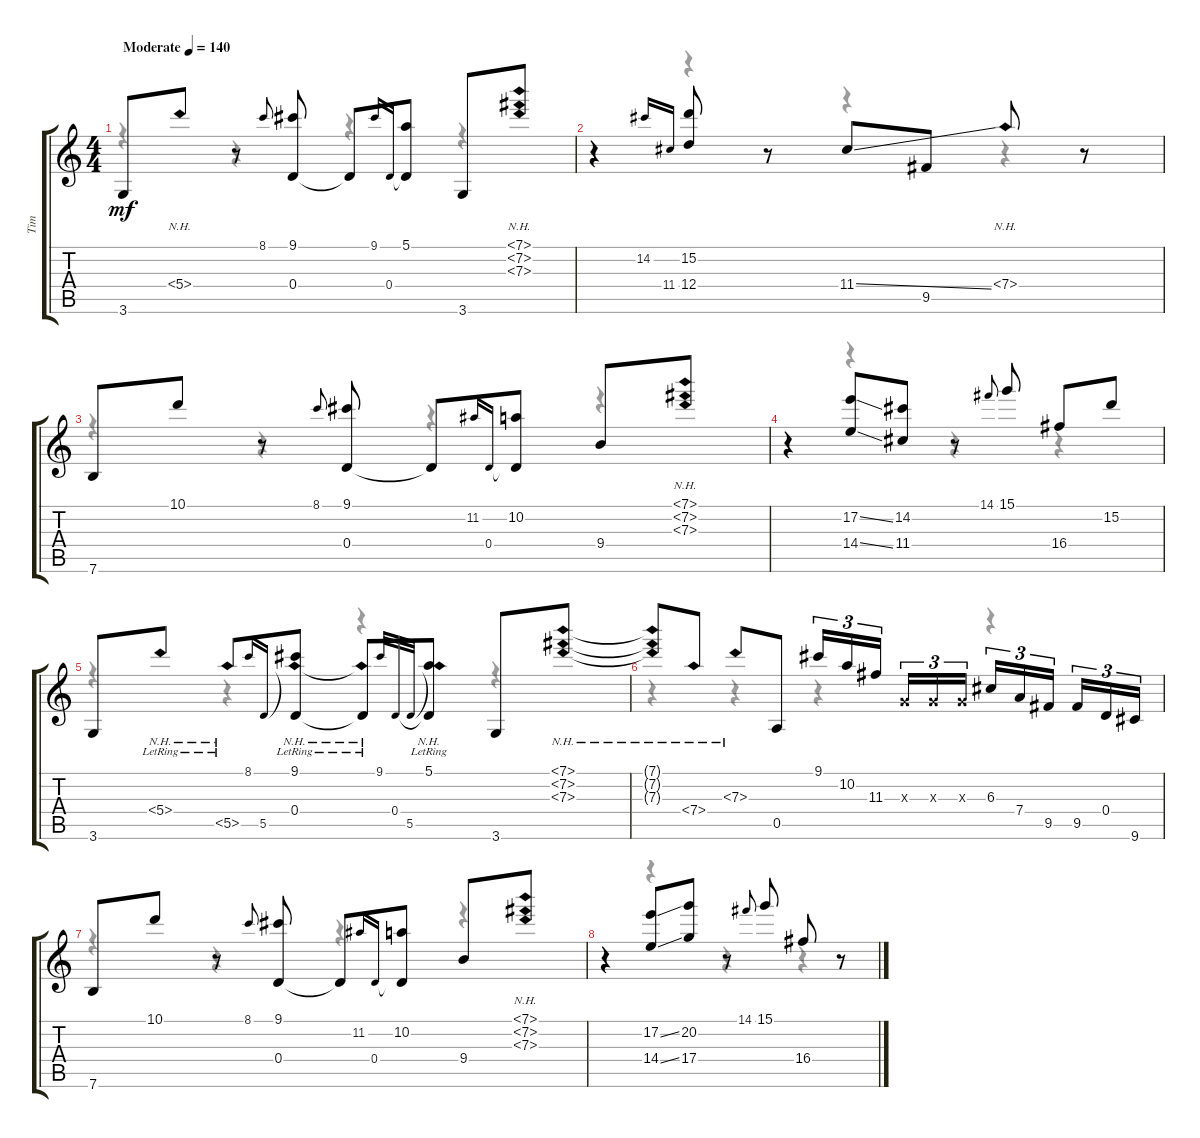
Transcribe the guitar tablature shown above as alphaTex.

\track ("Tim" "Tim") {instrument electricguitarclean}
\staff {score tabs}
\tuning (E4 B3 G3 D3 A2 E2) {hide}
\voice
\ts (4 4)
\tempo (140 "Moderate")
\clef g2
\ks c
3.6.8{dy mf instrument electricguitarclean} 5.4{nh}.8 r.8 8.1.8{gr onbeat} (9.1 0.4).8 0.4{t}.8 9.1.16{gr onbeat} 0.4.16{gr onbeat} (5.1 0.4{t}).8 3.6.8 (7.1{nh} 7.2{nh} 7.3{nh}).8 |
r.4 14.2.16{gr onbeat} 11.4.16{gr onbeat} (15.2 12.4).8 r.8 11.4{ss}.8 9.5.8 7.4{nh}.8 r.8 |
7.6.8 10.1.8 r.8 8.1.8{gr onbeat} (9.1 0.4).8 0.4{t}.8 11.2.16{gr onbeat} 0.4.16{gr onbeat} (10.2 0.4{t}).8 9.4.8 (7.1{nh} 7.2{nh} 7.3{nh}).8 |
r.4 (17.2{ss} 14.4{ss}).8 (14.2 11.4).8 r.8 14.1.8{gr onbeat} 15.1.8 16.4.8 15.2.8 |
3.6.8 5.4{nh lr}.8 5.5{nh lr}.8 8.1.16{gr onbeat} 5.5.16{gr onbeat} (9.1 0.4 5.5{nh lr t}).8 (0.4{t} 5.5{nh lr t}).8 9.1.32{gr onbeat} 0.4.32{gr onbeat} 5.5.32{gr onbeat} (5.1 0.4{t} 5.5{nh lr t}).8 3.6.8 (7.1{nh} 7.2{nh} 7.3{nh}).8 |
(7.1{nh t} 7.2{nh t} 7.3{nh t}).8 7.4{nh}.8 7.3{nh}.8 0.5.8 9.1.16{tu (3 2)} 10.2.16{tu (3 2)} 11.3.16{tu (3 2)} 0.3{x}.16{tu (3 2)} 0.3{x}.16{tu (3 2)} 0.3{x}.16{tu (3 2)} 6.3.16{tu (3 2)} 7.4.16{tu (3 2)} 9.5.16{tu (3 2)} 9.5.16{tu (3 2)} 0.4.16{tu (3 2)} 9.6.16{tu (3 2)} |
7.6.8 10.1.8 r.8 8.1.8{gr onbeat} (9.1 0.4).8 0.4{t}.8 11.2.16{gr onbeat} 0.4.16{gr onbeat} (10.2 0.4{t}).8 9.4.8 (7.1{nh} 7.2{nh} 7.3{nh}).8 |
r.4 (17.2{ss} 14.4{ss}).8 (20.2 17.4).8 r.8 14.1.8{gr onbeat} 15.1.8 16.4.8 r.8
\voice
\clef g2
\ottava regular
\simile none
\ks c
r.4{dy f} r.4 r.4 r.4 |
r.4 r.4 r.4 r.4 |
r.4 r.4 r.4 r.4 |
r.4 r.4 r.4 r.4 |
r.4 r.4 r.4 r.4 |
r.4 r.4 r.4 r.4 |
r.4 r.4 r.4 r.4 |
r.4 r.4 r.4 r.4
